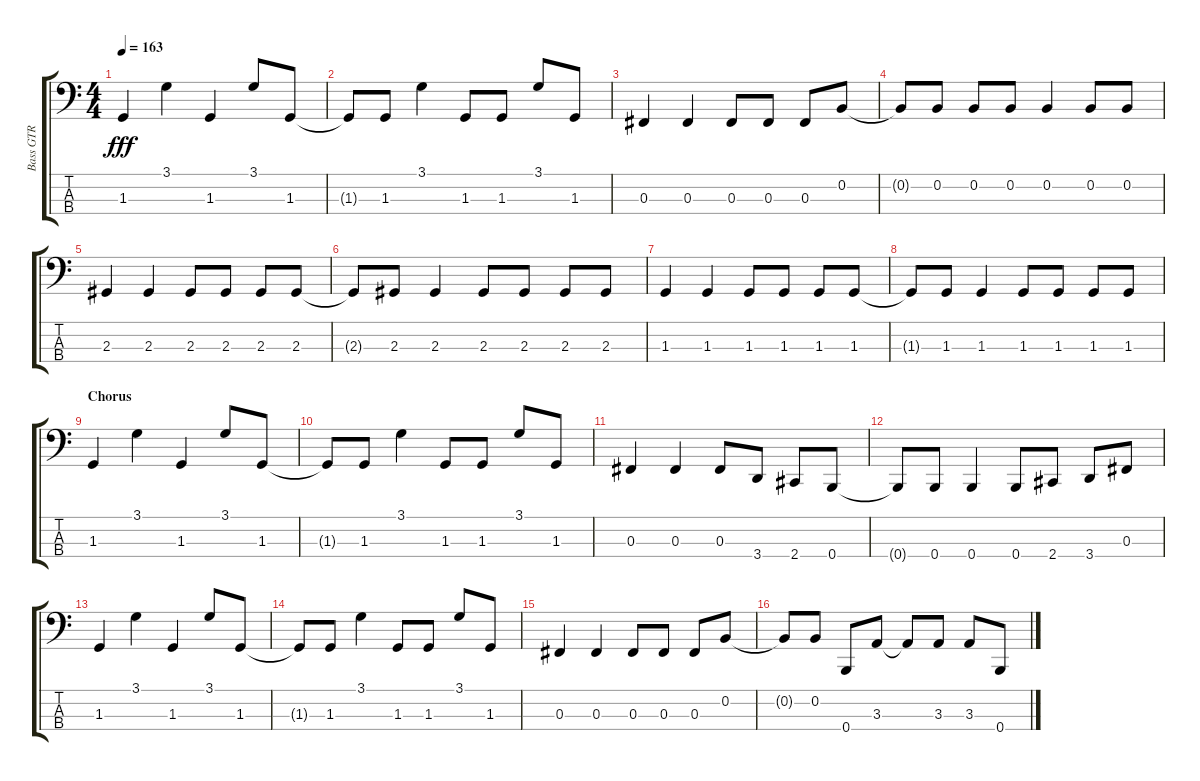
\track ("Bass GTR" "Bass GTR") {instrument electricbassfinger}
\staff {score tabs}
\tuning (E2 B1 Gb1 B0) {hide}
\ts (4 4)
\tempo 163
\clef f4
\ks aminor
1.3.4{dy fff} 3.1.4 1.3.4 3.1.8 1.3.8 |
1.3{t}.8 1.3.8 3.1.4 1.3.8 1.3.8 3.1.8 1.3.8 |
0.3.4 0.3.4 0.3.8 0.3.8 0.3.8 0.2.8 |
0.2{t}.8 0.2.8 0.2.8 0.2.8 0.2.4 0.2.8 0.2.8 |
2.3.4 2.3.4 2.3.8 2.3.8 2.3.8 2.3.8 |
2.3{t}.8 2.3.8 2.3.4 2.3.8 2.3.8 2.3.8 2.3.8 |
1.3.4 1.3.4 1.3.8 1.3.8 1.3.8 1.3.8 |
1.3{t}.8 1.3.8 1.3.4 1.3.8 1.3.8 1.3.8 1.3.8 |
\section ("" "Chorus")
1.3.4 3.1.4 1.3.4 3.1.8 1.3.8 |
1.3{t}.8 1.3.8 3.1.4 1.3.8 1.3.8 3.1.8 1.3.8 |
0.3.4 0.3.4 0.3.8 3.4.8 2.4.8 0.4.8 |
0.4{t}.8 0.4.8 0.4.4 0.4.8 2.4.8 3.4.8 0.3.8 |
1.3.4 3.1.4 1.3.4 3.1.8 1.3.8 |
1.3{t}.8 1.3.8 3.1.4 1.3.8 1.3.8 3.1.8 1.3.8 |
0.3.4 0.3.4 0.3.8 0.3.8 0.3.8 0.2.8 |
0.2{t}.8 0.2.8 0.4.8 3.3.8 3.3{t}.8 3.3.8 3.3.8 0.4.8
